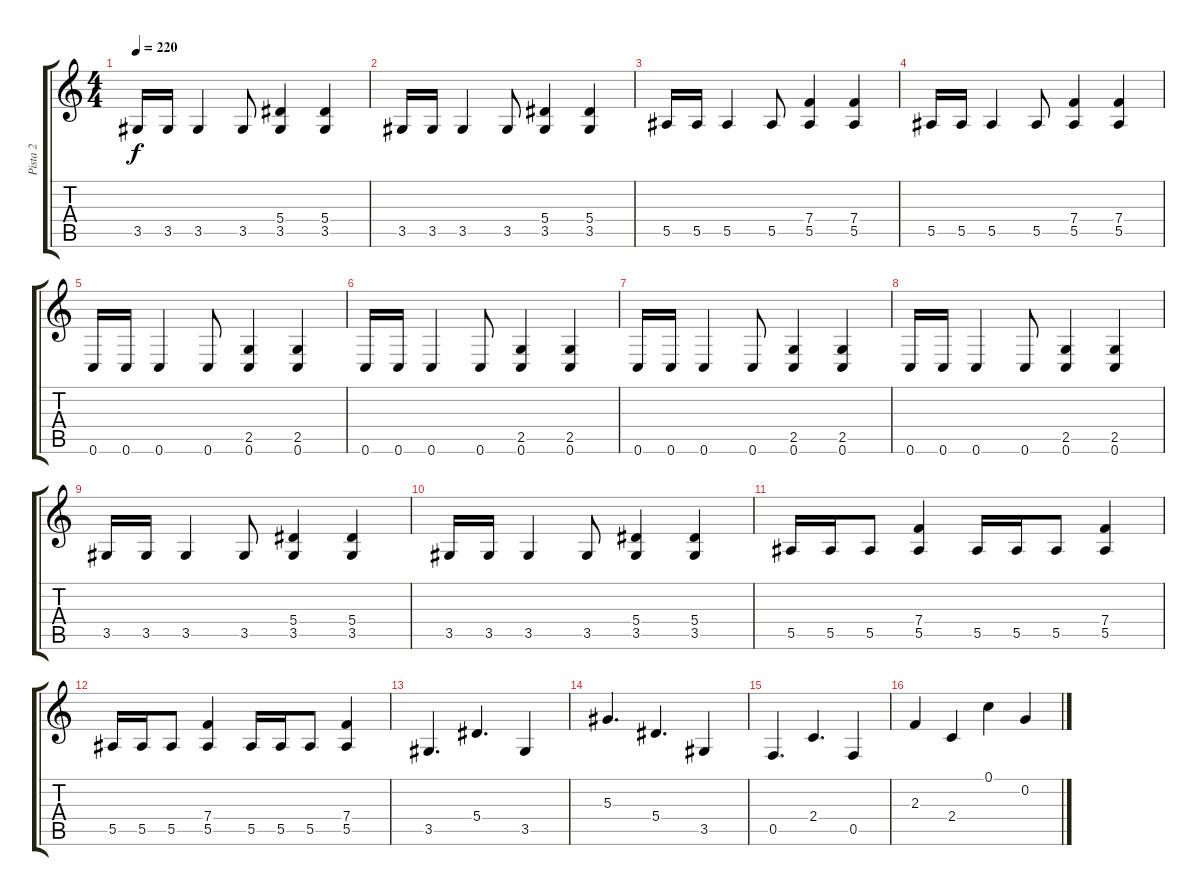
\track ("Pista 2" "Pista 2") {instrument distortionguitar}
\staff {score tabs}
\tuning (C4 G3 Eb3 Bb2 F2 C2) {hide}
\ts (4 4)
\tempo 220
\clef g2
\ks c
3.5.16{dy f} 3.5.16 3.5.4 3.5.8 (5.4 3.5).4 (5.4 3.5).4 |
3.5.16 3.5.16 3.5.4 3.5.8 (5.4 3.5).4 (5.4 3.5).4 |
5.5.16 5.5.16 5.5.4 5.5.8 (7.4 5.5).4 (7.4 5.5).4 |
5.5.16 5.5.16 5.5.4 5.5.8 (7.4 5.5).4 (7.4 5.5).4 |
0.6.16 0.6.16 0.6.4 0.6.8 (2.5 0.6).4 (2.5 0.6).4 |
0.6.16 0.6.16 0.6.4 0.6.8 (2.5 0.6).4 (2.5 0.6).4 |
0.6.16 0.6.16 0.6.4 0.6.8 (2.5 0.6).4 (2.5 0.6).4 |
0.6.16 0.6.16 0.6.4 0.6.8 (2.5 0.6).4 (2.5 0.6).4 |
3.5.16 3.5.16 3.5.4 3.5.8 (5.4 3.5).4 (5.4 3.5).4 |
3.5.16 3.5.16 3.5.4 3.5.8 (5.4 3.5).4 (5.4 3.5).4 |
5.5.16 5.5.16 5.5.8 (7.4 5.5).4 5.5.16 5.5.16 5.5.8 (7.4 5.5).4 |
5.5.16 5.5.16 5.5.8 (7.4 5.5).4 5.5.16 5.5.16 5.5.8 (7.4 5.5).4 |
3.5.4{d instrument electricguitarclean} 5.4.4{d} 3.5.4 |
5.3.4{d} 5.4.4{d} 3.5.4 |
0.5.4{d} 2.4.4{d} 0.5.4 |
2.3.4 2.4.4 0.1.4 0.2.4
